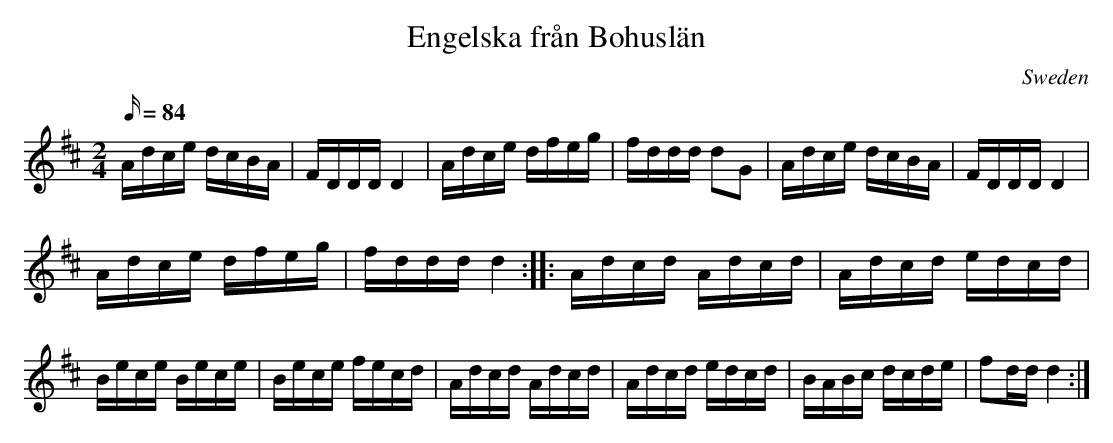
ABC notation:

X:1
T:Engelska från Bohuslän
L:1/16
M:2/4
O:Sweden
Q:84
K:D
Adce dcBA | FDDD D4 | Adce dfeg | fddd d2G2 | \
Adce dcBA | FDDD D4 |
Adce dfeg | fddd d4 :: \
Adcd Adcd | Adcd edcd |
Bece Bece | Bece fecd | \
Adcd Adcd | Adcd edcd | BABc dcde | f2dd d4 :|
